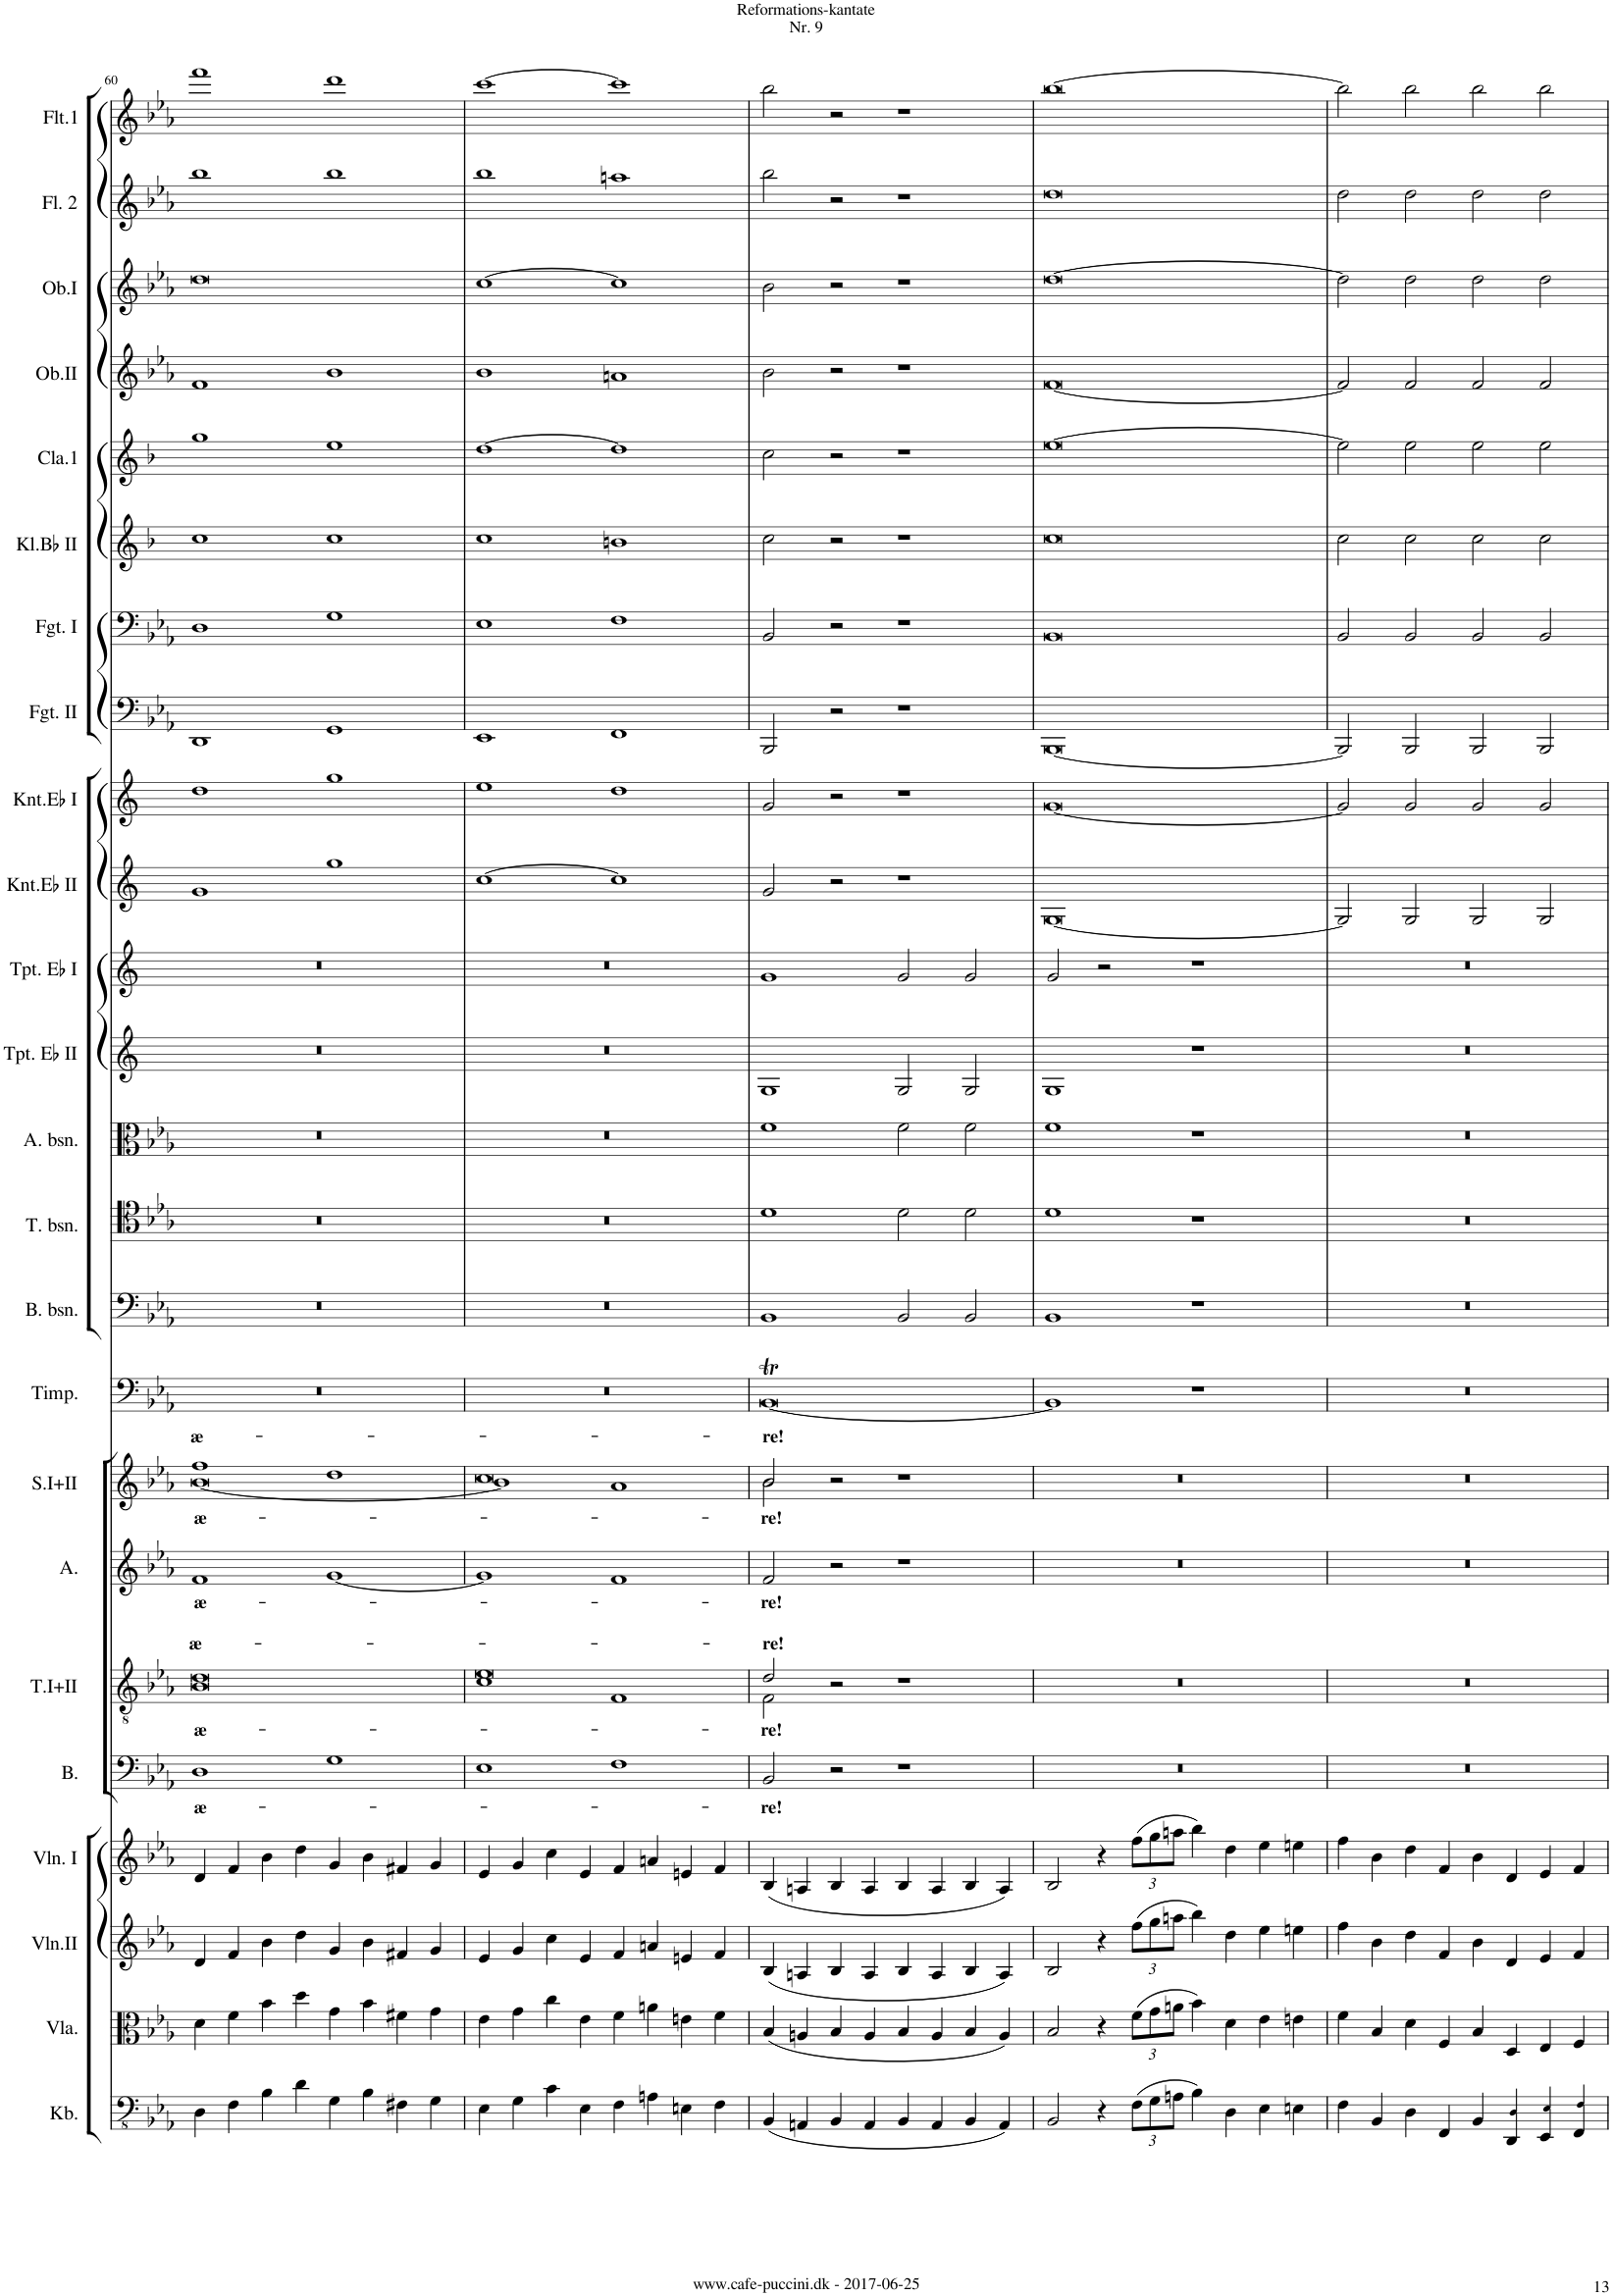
**kern	**kern	**kern	**kern	**kern	**text	**kern	**text	**kern	**text	**kern	**text	**kern	**kern	**kern	**kern	**kern	**kern	**kern	**kern	**kern	**kern	**kern	**kern	**kern	**kern	**kern	**kern
*part24	*part23	*part22	*part21	*part20	*part20	*part19	*part19	*part18	*part18	*part17	*part17	*part16	*part15	*part14	*part13	*part12	*part11	*part10	*part9	*part8	*part7	*part6	*part5	*part4	*part3	*part2	*part1
*staff24	*staff23	*staff22	*staff21	*staff20	*staff20	*staff19	*staff19	*staff18	*staff18	*staff17	*staff17	*staff16	*staff15	*staff14	*staff13	*staff12	*staff11	*staff10	*staff9	*staff8	*staff7	*staff6	*staff5	*staff4	*staff3	*staff2	*staff1
*I"Kontrabas	*I"Viola	*I"Violin II	*I"Violin I	*I"Bas	*	*I"Tenor I+II	*	*I"Alt	*	*I"Sopran I+II	*	*I"Timpani	*I"Basbasun	*I"Tenorbasun	*I"Altbasun	*I"Trompet i Eb II	*I"Trompet i Eb I	*I"Kornet i Eb II	*I"Kornet i Eb I	*I"Fagot II	*I"Fagot I	*I"Klarinet i Bb II	*I"Clarinetto 1 (Bb)	*I"Obo II	*I"Obo I	*I"Flauto 2	*I"Flauto 1
*I'Kb.	*I'Vla.	*I'Vln.II	*I'Vln. I	*I'B.	*	*I'T.I+II	*	*I'A.	*	*I'S.I+II	*	*I'Timp.	*I'B. bsn.	*I'T. bsn.	*I'A. bsn.	*I'Tpt. Eb II	*I'Tpt. Eb I	*I'Knt.Eb II	*I'Knt.Eb I	*I'Fgt. II	*I'Fgt. I	*I'Kl.Bb II	*I'Cla.1	*I'Ob.II	*I'Ob.I	*I'Fl. 2	*I'Flt.1
!!LO:PB:g=z
*clefFv4	*clefC3	*clefG2	*clefG2	*clefF4	*	*clefGv2	*	*clefG2	*	*clefG2	*	*clefF4	*clefF4	*clefC4	*clefC3	*clefG2	*clefG2	*clefG2	*clefG2	*clefF4	*clefF4	*clefG2	*clefG2	*clefG2	*clefG2	*clefG2	*clefG2
*Trd7c12	*	*	*	*	*	*	*	*	*	*	*	*	*	*	*	*Trd-2c-3	*Trd-2c-3	*Trd-2c-3	*Trd-2c-3	*	*	*Trd1c2	*Trd1c2	*	*	*	*
*k[b-e-a-]	*k[b-e-a-]	*k[b-e-a-]	*k[b-e-a-]	*k[b-e-a-]	*	*k[b-e-a-]	*	*k[b-e-a-]	*	*k[b-e-a-]	*	*k[b-e-a-]	*k[b-e-a-]	*k[b-e-a-]	*k[b-e-a-]	*k[]	*k[]	*k[]	*k[]	*k[b-e-a-]	*k[b-e-a-]	*k[b-]	*k[b-]	*k[b-e-a-]	*k[b-e-a-]	*k[b-e-a-]	*k[b-e-a-]
*M8/4	*M8/4	*M8/4	*M8/4	*M8/4	*	*M8/4	*	*M8/4	*	*M8/4	*	*M8/4	*M8/4	*M8/4	*M8/4	*M8/4	*M8/4	*M8/4	*M8/4	*M8/4	*M8/4	*M8/4	*M8/4	*M8/4	*M8/4	*M8/4	*M8/4
*met(c|)	*met(c|)	*met(c|)	*met(c|)	*met(c|)	*	*met(c|)	*	*met(c|)	*	*met(c|)	*	*met(c|)	*met(c|)	*met(c|)	*met(c|)	*met(c|)	*met(c|)	*met(c|)	*met(c|)	*met(c|)	*met(c|)	*met(c|)	*met(c|)	*met(c|)	*met(c|)	*met(c|)	*met(c|)
=60	=60	=60	=60	=60	=60	=60	=60	=60	=60	=60	=60	=60	=60	=60	=60	=60	=60	=60	=60	=60	=60	=60	=60	=60	=60	=60	=60
!	!	!	!	!	!LO:LY:b	!	!LO:LY:a	!	!	!	!	!	!	!	!	!	!	!	!	!	!	!	!	!	!	!	!
*	*	*	*	*	*	*^	*	*	*	*	*	*	*	*	*	*	*	*	*	*	*	*	*	*	*	*	*
!	!	!	!	!	!	!	!	!LO:LY:b	!	!LO:LY:b	!	!LO:LY:a	!	!	!	!	!	!	!	!	!	!	!	!	!	!	!	!
*	*	*	*	*	*	*	*	*	*	*	*^	*	*	*	*	*	*	*	*	*	*	*	*	*	*	*	*	*
!	!	!	!	!	!	!	!	!	!	!	!	!	!LO:LY:b	!	!	!	!	!	!	!	!	!	!	!	!	!	!	!	!
4DD\	4d\	4d/	4d/	1D	æ-	0d	0B-	æ-	1f	æ-	1ff	[0b-	æ-	0r	0r	0r	0r	0r	0r	1g	1dd	1DD	1D	1cc	1gg	1f	0dd	1bb-	1fff
4FF\	4f\	4f/	4f/	.	.	.	.	.	.	.	.	.	.	.	.	.	.	.	.	.	.	.	.	.	.	.	.	.	.
4BB-\	4b-\	4b-\	4b-\	.	.	.	.	.	.	.	.	.	.	.	.	.	.	.	.	.	.	.	.	.	.	.	.	.	.
4D\	4dd\	4dd\	4dd\	.	.	.	.	.	.	.	.	.	.	.	.	.	.	.	.	.	.	.	.	.	.	.	.	.	.
4GG\	4g\	4g/	4g/	1G	.	.	.	.	[1g	.	1dd	.	.	.	.	.	.	.	.	1gg	1gg	1GG	1G	1cc	1ee	1b-	.	1bb-	1ddd
4BB-\	4b-\	4b-\	4b-\	.	.	.	.	.	.	.	.	.	.	.	.	.	.	.	.	.	.	.	.	.	.	.	.	.	.
4FF#X\	4f#X\	4f#X/	4f#X/	.	.	.	.	.	.	.	.	.	.	.	.	.	.	.	.	.	.	.	.	.	.	.	.	.	.
4GG\	4g\	4g/	4g/	.	.	.	.	.	.	.	.	.	.	.	.	.	.	.	.	.	.	.	.	.	.	.	.	.	.
=61	=61	=61	=61	=61	=61	=61	=61	=61	=61	=61	=61	=61	=61	=61	=61	=61	=61	=61	=61	=61	=61	=61	=61	=61	=61	=61	=61	=61	=61
4EE-\	4e-\	4e-/	4e-/	1E-	.	0e-	1c	.	1g]	.	0cc	1b-]	.	0r	0r	0r	0r	0r	0r	[1cc	1ee	1EE-	1E-	1cc	[1dd	1b-	[1cc	1bb-	[1ccc
4GG\	4g\	4g/	4g/	.	.	.	.	.	.	.	.	.	.	.	.	.	.	.	.	.	.	.	.	.	.	.	.	.	.
4C\	4cc\	4cc\	4cc\	.	.	.	.	.	.	.	.	.	.	.	.	.	.	.	.	.	.	.	.	.	.	.	.	.	.
4EE-\	4e-\	4e-/	4e-/	.	.	.	.	.	.	.	.	.	.	.	.	.	.	.	.	.	.	.	.	.	.	.	.	.	.
4FF\	4f\	4f/	4f/	1F	.	.	1F	.	1f	.	.	1a-	.	.	.	.	.	.	.	1cc]	1dd	1FF	1F	1bn	1dd]	1an	1cc]	1aan	1ccc]
4AAn\	4an\	4an/	4an/	.	.	.	.	.	.	.	.	.	.	.	.	.	.	.	.	.	.	.	.	.	.	.	.	.	.
4EEn\	4en\	4en/	4en/	.	.	.	.	.	.	.	.	.	.	.	.	.	.	.	.	.	.	.	.	.	.	.	.	.	.
4FF\	4f\	4f/	4f/	.	.	.	.	.	.	.	.	.	.	.	.	.	.	.	.	.	.	.	.	.	.	.	.	.	.
=62	=62	=62	=62	=62	=62	=62	=62	=62	=62	=62	=62	=62	=62	=62	=62	=62	=62	=62	=62	=62	=62	=62	=62	=62	=62	=62	=62	=62	=62
!	!	!	!	!	!LO:LY:b	!	!	!LO:LY:a	!	!	!	!	!	!	!	!	!	!	!	!	!	!	!	!	!	!	!	!	!
!	!	!	!	!	!	!	!	!LO:LY:b	!	!LO:LY:b	!	!	!LO:LY:a	!	!	!	!	!	!	!	!	!	!	!	!	!	!	!	!
!	!	!	!	!	!	!	!	!	!	!	!	!	!LO:LY:b	!	!	!	!	!	!	!	!	!	!	!	!	!	!	!	!
(4BBB-/	(4B-/	(4B-/	(4B-/	2BB-/	-re!	2d/	2F\	-re!	2f/	-re!	2b-/	2b-\	-re!	[0BB-T	1BB-	1d	1f	1G	1g	2g/	2g/	2BBB-/	2BB-/	2cc\	2cc\	2b-\	2b-\	2bb-\	2bb-\
4AAAn/	4An/	4An/	4An/	.	.	.	.	.	.	.	.	.	.	.	.	.	.	.	.	.	.	.	.	.	.	.	.	.	.
4BBB-/	4B-/	4B-/	4B-/	2r	.	2r	2ryy	.	2r	.	2r	2ryy	.	.	.	.	.	.	.	2r	2r	2r	2r	2r	2r	2r	2r	2r	2r
4AAA/	4A/	4A/	4A/	.	.	.	.	.	.	.	.	.	.	.	.	.	.	.	.	.	.	.	.	.	.	.	.	.	.
4BBB-/	4B-/	4B-/	4B-/	1r	.	1r	1ryy	.	1r	.	1r	1ryy	.	.	2BB-/	2d\	2f\	2G/	2g/	1r	1r	1r	1r	1r	1r	1r	1r	1r	1r
4AAA/	4A/	4A/	4A/	.	.	.	.	.	.	.	.	.	.	.	.	.	.	.	.	.	.	.	.	.	.	.	.	.	.
4BBB-/	4B-/	4B-/	4B-/	.	.	.	.	.	.	.	.	.	.	.	2BB-/	2d\	2f\	2G/	2g/	.	.	.	.	.	.	.	.	.	.
4AAA/)	4A/)	4A/)	4A/)	.	.	.	.	.	.	.	.	.	.	.	.	.	.	.	.	.	.	.	.	.	.	.	.	.	.
=63	=63	=63	=63	=63	=63	=63	=63	=63	=63	=63	=63	=63	=63	=63	=63	=63	=63	=63	=63	=63	=63	=63	=63	=63	=63	=63	=63	=63	=63
2BBB-/	2B-/	2B-/	2B-/	0r	.	0r	0ryy	.	0r	.	0r	0ryy	.	1BB-]	1BB-	1d	1f	1G	2g/	[0G	[0g	[0BBB-	0BB-	0cc	[0ee	[0f	[0dd	0dd	[0bb-
4r	4r	4r	4r	.	.	.	.	.	.	.	.	.	.	.	.	.	.	.	2r	.	.	.	.	.	.	.	.	.	.
*Xbrackettup	*Xbrackettup	*Xbrackettup	*Xbrackettup	*	*	*	*	*	*	*	*	*	*	*	*	*	*	*	*	*	*	*	*	*	*	*	*	*	*
(12FF\L	(12f\L	(12ff\L	(12ff\L	.	.	.	.	.	.	.	.	.	.	.	.	.	.	.	.	.	.	.	.	.	.	.	.	.	.
12GG\	12g\	12gg\	12gg\	.	.	.	.	.	.	.	.	.	.	.	.	.	.	.	.	.	.	.	.	.	.	.	.	.	.
12AAn\J	12an\J	12aan\J	12aan\J	.	.	.	.	.	.	.	.	.	.	.	.	.	.	.	.	.	.	.	.	.	.	.	.	.	.
4BB-\)	4b-\)	4bb-\)	4bb-\)	.	.	.	.	.	.	.	.	.	.	1r	1r	1r	1r	1r	1r	.	.	.	.	.	.	.	.	.	.
4DD\	4d\	4dd\	4dd\	.	.	.	.	.	.	.	.	.	.	.	.	.	.	.	.	.	.	.	.	.	.	.	.	.	.
4EE-\	4e-\	4ee-\	4ee-\	.	.	.	.	.	.	.	.	.	.	.	.	.	.	.	.	.	.	.	.	.	.	.	.	.	.
4EEn\	4en\	4een\	4een\	.	.	.	.	.	.	.	.	.	.	.	.	.	.	.	.	.	.	.	.	.	.	.	.	.	.
=64	=64	=64	=64	=64	=64	=64	=64	=64	=64	=64	=64	=64	=64	=64	=64	=64	=64	=64	=64	=64	=64	=64	=64	=64	=64	=64	=64	=64	=64
*^	*	*	*	*	*	*	*	*	*	*	*	*	*	*	*	*	*	*	*	*	*	*	*	*	*	*	*	*	*
4FF\	1ryy	4f\	4ff\	4ff\	0r	.	0r	0ryy	.	0r	.	0r	0ryy	.	0r	0r	0r	0r	0r	0r	2G/]	2g/]	2BBB-/]	2BB-/	2cc\	2ee\]	2f/]	2dd\]	2dd\	2bb-\]
4BBB-/	.	4B-/	4b-\	4b-\	.	.	.	.	.	.	.	.	.	.	.	.	.	.	.	.	.	.	.	.	.	.	.	.	.	.
4DD\	.	4d\	4dd\	4dd\	.	.	.	.	.	.	.	.	.	.	.	.	.	.	.	.	2G/	2g/	2BBB-/	2BB-/	2cc\	2ee\	2f/	2dd\	2dd\	2bb-\
4FFF/	.	4F/	4f/	4f/	.	.	.	.	.	.	.	.	.	.	.	.	.	.	.	.	.	.	.	.	.	.	.	.	.	.
4BBB-/	4ryy	4B-/	4b-\	4b-\	.	.	.	.	.	.	.	.	.	.	.	.	.	.	.	.	2G/	2g/	2BBB-/	2BB-/	2cc\	2ee\	2f/	2dd\	2dd\	2bb-\
4DDD/	4DD/	4D/	4d/	4d/	.	.	.	.	.	.	.	.	.	.	.	.	.	.	.	.	.	.	.	.	.	.	.	.	.	.
4EEE-/	4EE-/	4E-/	4e-/	4e-/	.	.	.	.	.	.	.	.	.	.	.	.	.	.	.	.	2G/	2g/	2BBB-/	2BB-/	2cc\	2ee\	2f/	2dd\	2dd\	2bb-\
4FFF/	4FF/	4F/	4f/	4f/	.	.	.	.	.	.	.	.	.	.	.	.	.	.	.	.	.	.	.	.	.	.	.	.	.	.
*v	*v	*	*	*	*	*	*v	*v	*	*	*	*v	*v	*	*	*	*	*	*	*	*	*	*	*	*	*	*	*	*	*
=	=	=	=	=	=	=	=	=	=	=	=	=	=	=	=	=	=	=	=	=	=	=	=	=	=	=	=
*-	*-	*-	*-	*-	*-	*-	*-	*-	*-	*-	*-	*-	*-	*-	*-	*-	*-	*-	*-	*-	*-	*-	*-	*-	*-	*-	*-
